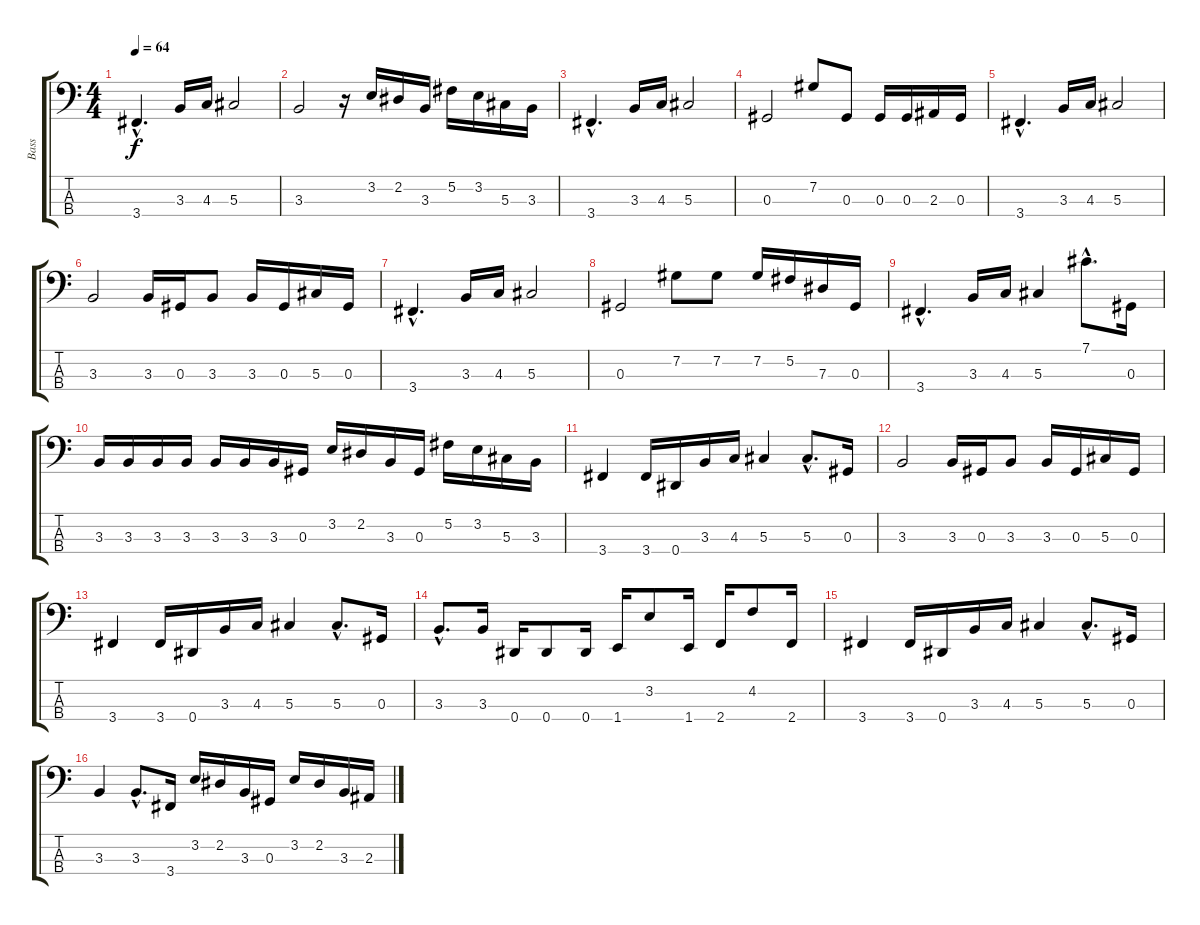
\track ("Bass" "Bass") {instrument electricbassfinger}
\staff {score tabs}
\tuning (Gb2 Db2 Ab1 Eb1) {hide}
\ts (4 4)
\tempo 64
\clef f4
\ks c
3.4{hac}.4{d dy f} 3.3.16 4.3.16 5.3.2 |
3.3.2 r.16 3.2.16 2.2.16 3.3.16 5.2.16 3.2.16 5.3.16 3.3.16 |
3.4{hac}.4{d} 3.3.16 4.3.16 5.3.2 |
0.3.2 7.2.8 0.3.8 0.3.16 0.3.16 2.3.16 0.3.16 |
3.4{hac}.4{d} 3.3.16 4.3.16 5.3.2 |
3.3.2 3.3.16 0.3.16 3.3.8 3.3.16 0.3.16 5.3.16 0.3.16 |
3.4{hac}.4{d} 3.3.16 4.3.16 5.3.2 |
0.3.2 7.2.8 7.2.8 7.2.16 5.2.16 7.3.16 0.3.16 |
3.4{hac}.4{d} 3.3.16 4.3.16 5.3.4 7.1{hac}.8{d} 0.3.16 |
3.3.16 3.3.16 3.3.16 3.3.16 3.3.16 3.3.16 3.3.16 0.3.16 3.2.16 2.2.16 3.3.16 0.3.16 5.2.16 3.2.16 5.3.16 3.3.16 |
3.4.4 3.4.16 0.4.16 3.3.16 4.3.16 5.3.4 5.3{hac}.8{d} 0.3.16 |
3.3.2 3.3.16 0.3.16 3.3.8 3.3.16 0.3.16 5.3.16 0.3.16 |
3.4.4 3.4.16 0.4.16 3.3.16 4.3.16 5.3.4 5.3{hac}.8{d} 0.3.16 |
3.3{hac}.8{d} 3.3.16 0.4.16 0.4.8 0.4.16 1.4.16 3.2.8 1.4.16 2.4.16 4.2.8 2.4.16 |
3.4.4 3.4.16 0.4.16 3.3.16 4.3.16 5.3.4 5.3{hac}.8{d} 0.3.16 |
3.3.4 3.3{hac}.8{d} 3.4.16 3.2.16 2.2.16 3.3.16 0.3.16 3.2.16 2.2.16 3.3.16 2.3.16
